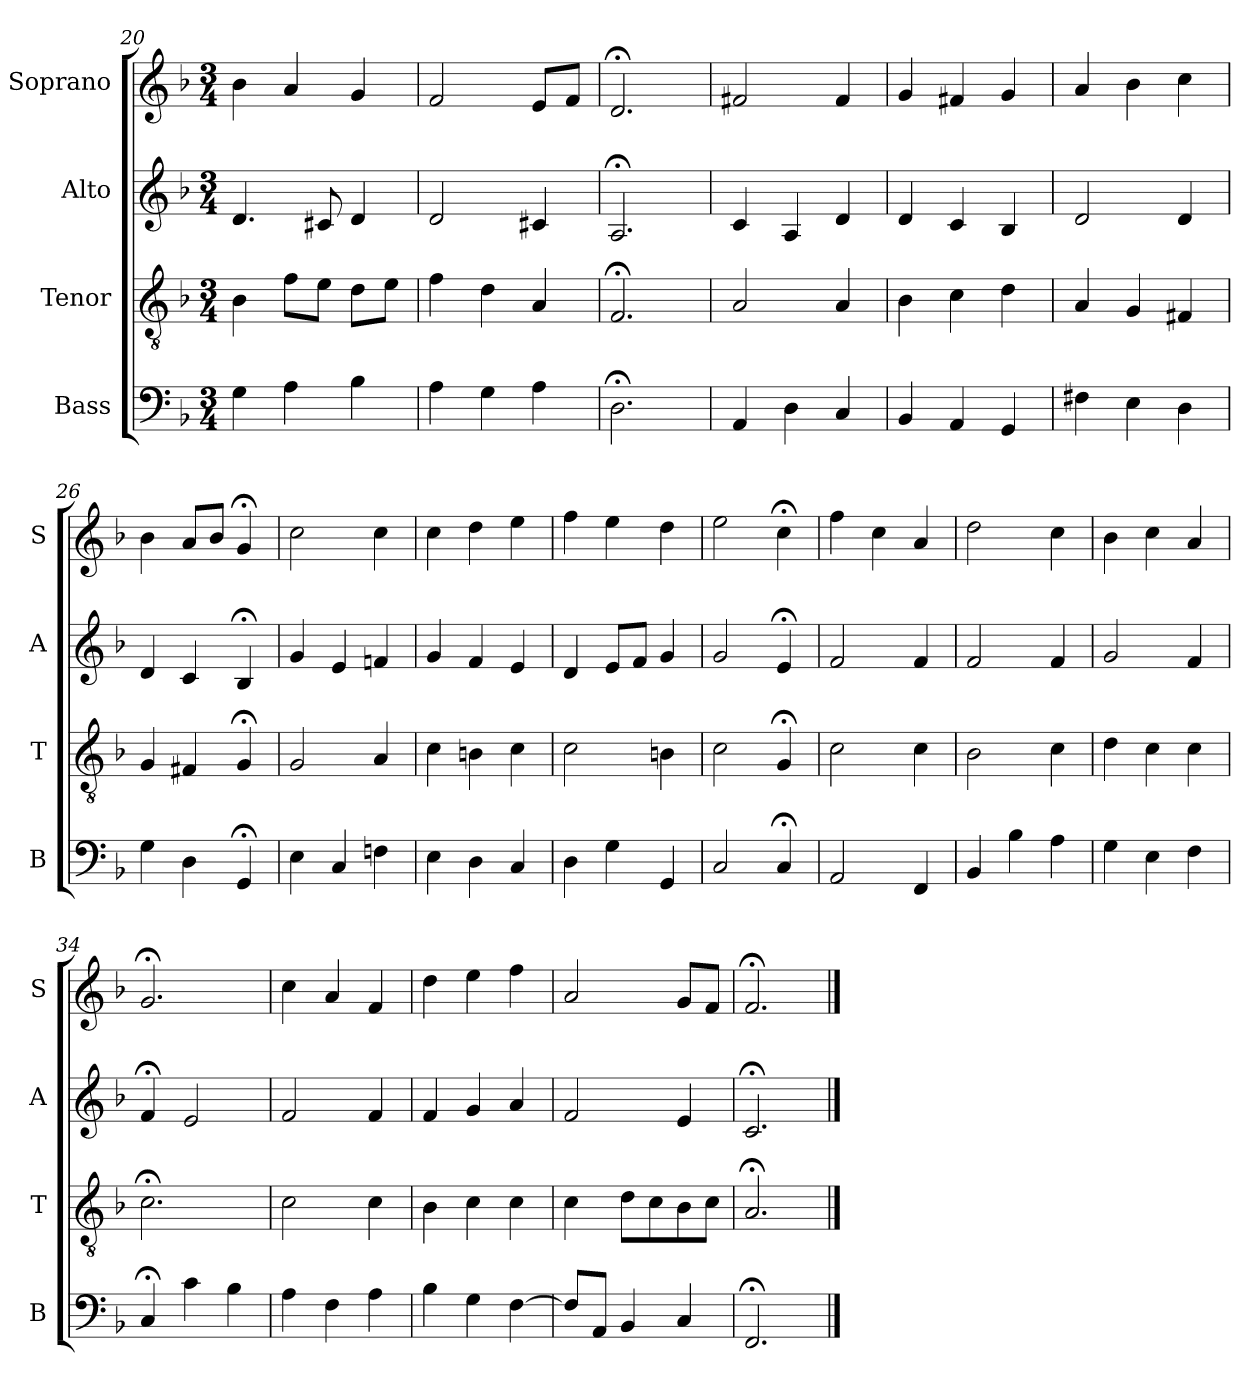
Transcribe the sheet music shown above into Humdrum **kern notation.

**kern	**kern	**kern	**kern
*part4	*part3	*part2	*part1
*staff4	*staff3	*staff2	*staff1
*I"Bass	*I"Tenor	*I"Alto	*I"Soprano
*I'B	*I'T	*I'A	*I'S
*clefF4	*clefGv2	*clefG2	*clefG2
*k[b-]	*k[b-]	*k[b-]	*k[b-]
*F:	*F:	*F:	*F:
*M3/4	*M3/4	*M3/4	*M3/4
=20	=20	=20	=20
4G	4B-	4.d	4b-
4A	8fL	.	4a
.	8eJ	8c#X	.
4B-	8dL	4d	4g
.	8eJ	.	.
=21	=21	=21	=21
4A	4f	2d	2f
4G	4d	.	.
4A	4A	4c#X	8eL
.	.	.	8fJ
=22	=22	=22	=22
2.D;<	2.F;<	2.A;<	2.d;<
=23	=23	=23	=23
4AA	2A	4c	2f#X
4D	.	4A	.
4C	4A	4d	4f#
=24	=24	=24	=24
4BB-	4B-	4d	4g
4AA	4c	4c	4f#X
4GG	4d	4B-	4g
=25	=25	=25	=25
4F#X	4A	2d	4a
4E	4G	.	4b-
4D	4F#X	4di	4cc
=26	=26	=26	=26
4G	4Gi	4di	4b-
4D	4F#Xi	4ci	8aL
.	.	.	8b-J
4GG;<	4G;<	4B-;<	4g;<
=27	=27	=27	=27
4E	2G	4g	2cc
4C	.	4e	.
4Fn	4A	4fn	4cc
=28	=28	=28	=28
4E	4ci	4gi	4cc
4D	4Bni	4fi	4dd
4C	4c	4e	4ee
=29	=29	=29	=29
4D	2c	4d	4ff
4G	.	8eL	4ee
.	.	8fJ	.
4GG	4Bn	4g	4dd
=30	=30	=30	=30
2C	2c	2g	2ee
4C;<	4G;<	4e;<	4cc;<
=31	=31	=31	=31
2AA	2c	2f	4ff
.	.	.	4cc
4FF	4c	4f	4a
=32	=32	=32	=32
4BB-	2B-	2f	2dd
4B-	.	.	.
4A	4c	4f	4cc
=33	=33	=33	=33
4G	4d	2g	4b-
4E	4c	.	4cc
4F	4c	4f	4a
=34	=34	=34	=34
4C;<	2.c;<	4f;<	2.g;<
4c	.	2e	.
4B-	.	.	.
=35	=35	=35	=35
4A	2c	2f	4cc
4F	.	.	4a
4A	4c	4f	4f
=36	=36	=36	=36
4B-	4B-	4f	4dd
4G	4c	4g	4ee
[4F	4c	4a	4ff
=37	=37	=37	=37
8FL]	4c	2f	2a
8AAJ	.	.	.
4BB-	8dL	.	.
.	8c	.	.
4C	8B-	4e	8gL
.	8cJ	.	8fJ
=38	=38	=38	=38
2.FF;<	2.A;<	2.c;<	2.f;<
==	==	==	==
*-	*-	*-	*-
